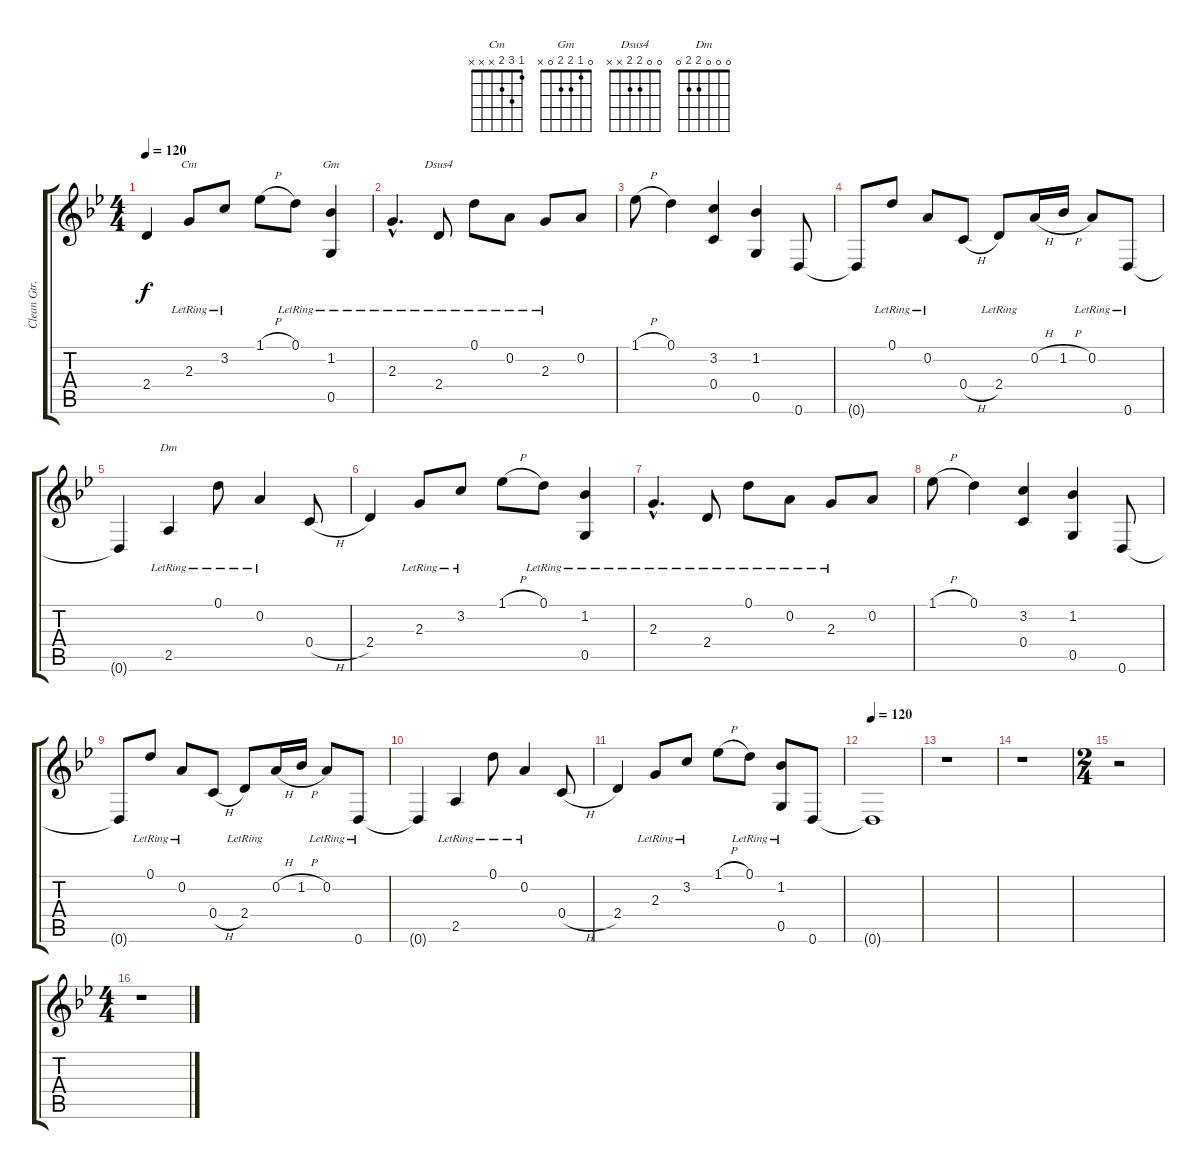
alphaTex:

\track ("Clean Gtr./ Fills" "Clean Gtr.") {instrument electricguitarclean}
\staff {score tabs}
\tuning (D4 A3 F3 C3 G2 D2) {hide}
\chord ("Cm" 1 3 2 x x x)
\chord ("Gm" 0 1 2 2 0 x)
\chord ("Dsus4" 0 0 2 2 x x)
\chord ("Dm" 0 0 0 2 2 0)
\ts (4 4)
\tempo 120
\clef g2
\ks bb
2.4.4{dy f} 2.3{lr}.8{ch "Cm"} 3.2{lr}.8 1.1{h}.8 0.1{lr}.8 (1.2{lr} 0.5{lr}).4{ch "Gm"} |
2.3{hac lr}.4{d} 2.4{lr}.8{ch "Dsus4"} 0.1{lr}.8 0.2{lr}.8 2.3{lr}.8 0.2.8 |
1.1{h}.8 0.1.4 (3.2 0.4).4 (1.2 0.5).4 0.6.8 |
0.6{t}.8 0.1{lr}.8 0.2{lr}.8 0.4{h}.8 2.4{lr}.8 0.2{h}.16 1.2{h}.16 0.2{lr}.8 0.6{lr}.8 |
0.6{t}.4 2.5{lr}.4{ch "Dm"} 0.1{lr}.8 0.2{lr}.4 0.4{h}.8 |
2.4.4 2.3{lr}.8 3.2{lr}.8 1.1{h}.8 0.1{lr}.8 (1.2{lr} 0.5{lr}).4 |
2.3{hac lr}.4{d} 2.4{lr}.8 0.1{lr}.8 0.2{lr}.8 2.3{lr}.8 0.2.8 |
1.1{h}.8 0.1.4 (3.2 0.4).4 (1.2 0.5).4 0.6.8 |
0.6{t}.8 0.1{lr}.8 0.2{lr}.8 0.4{h}.8 2.4{lr}.8 0.2{h}.16 1.2{h}.16 0.2{lr}.8 0.6{lr}.8 |
0.6{t}.4 2.5{lr}.4 0.1{lr}.8 0.2{lr}.4 0.4{h}.8 |
2.4.4 2.3{lr}.8 3.2{lr}.8 1.1{h}.8 0.1{lr}.8 (1.2{lr} 0.5{lr}).8 0.6.8 |
\tempo 120
0.6{t}.1 |
r.1 |
r.1 |
\ts (2 4)
r.2 |
\ts (4 4)
r.1
